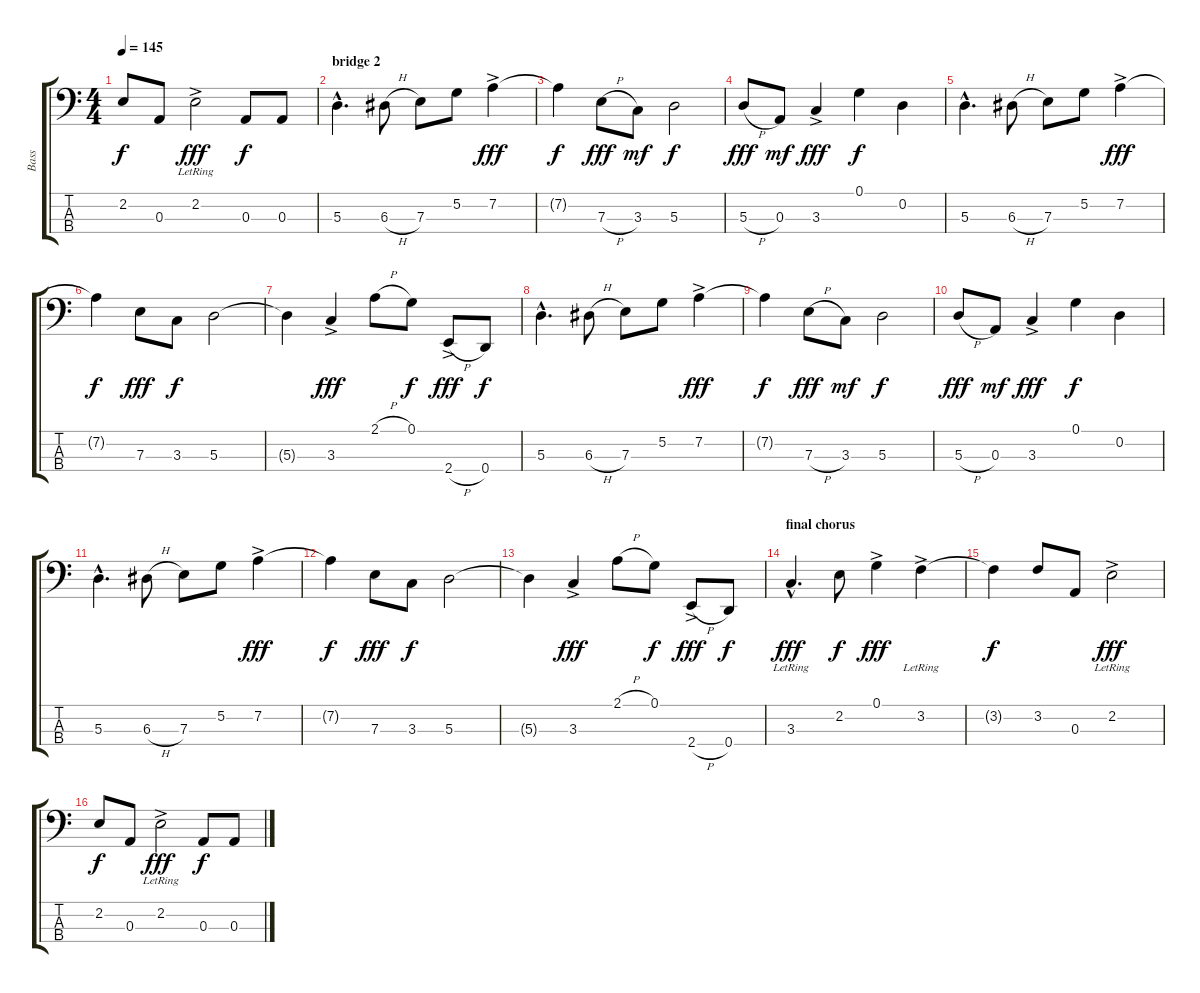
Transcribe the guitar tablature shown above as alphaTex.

\track ("Bass" "Bass") {instrument electricbasspick}
\staff {score tabs}
\tuning (G2 D2 A1 D1) {hide}
\ts (4 4)
\tempo 145
\clef f4
\ks c
2.2.8{dy f} 0.3.8 2.2{ac lr}.2{dy fff} 0.3.8{dy f} 0.3.8 |
\section ("" "bridge 2")
5.3{hac}.4{d} 6.3{h}.8 7.3.8 5.2.8 7.2{ac}.4{dy fff} |
7.2{t}.4{dy f} 7.3{h}.8{dy fff} 3.3.8{dy mf} 5.3.2{dy f} |
5.3{h}.8{dy fff} 0.3.8{dy mf} 3.3{ac}.4{dy fff} 0.1.4{dy f} 0.2.4 |
5.3{hac}.4{d} 6.3{h}.8 7.3.8 5.2.8 7.2{ac}.4{dy fff} |
7.2{t}.4{dy f} 7.3.8{dy fff} 3.3.8{dy f} 5.3.2 |
5.3{t}.4 3.3{ac}.4{dy fff} 2.1{h}.8{instrument slapbass1} 0.1.8{dy f} 2.4{h ac}.8{dy fff} 0.4.8{dy f} |
5.3{hac}.4{d instrument electricbasspick} 6.3{h}.8 7.3.8 5.2.8 7.2{ac}.4{dy fff} |
7.2{t}.4{dy f} 7.3{h}.8{dy fff} 3.3.8{dy mf} 5.3.2{dy f} |
5.3{h}.8{dy fff} 0.3.8{dy mf} 3.3{ac}.4{dy fff} 0.1.4{dy f} 0.2.4 |
5.3{hac}.4{d} 6.3{h}.8 7.3.8 5.2.8 7.2{ac}.4{dy fff} |
7.2{t}.4{dy f} 7.3.8{dy fff} 3.3.8{dy f} 5.3.2 |
5.3{t}.4 3.3{ac}.4{dy fff} 2.1{h}.8{instrument slapbass1} 0.1.8{dy f} 2.4{h ac}.8{dy fff} 0.4.8{dy f} |
\section ("" "final chorus")
3.3{hac lr}.4{d dy fff instrument electricbasspick} 2.2.8{dy f} 0.1{ac}.4{dy fff} 3.2{ac lr}.4 |
3.2{t}.4{dy f} 3.2.8 0.3.8 2.2{ac lr}.2{dy fff} |
2.2.8{dy f} 0.3.8 2.2{ac lr}.2{dy fff} 0.3.8{dy f} 0.3.8
